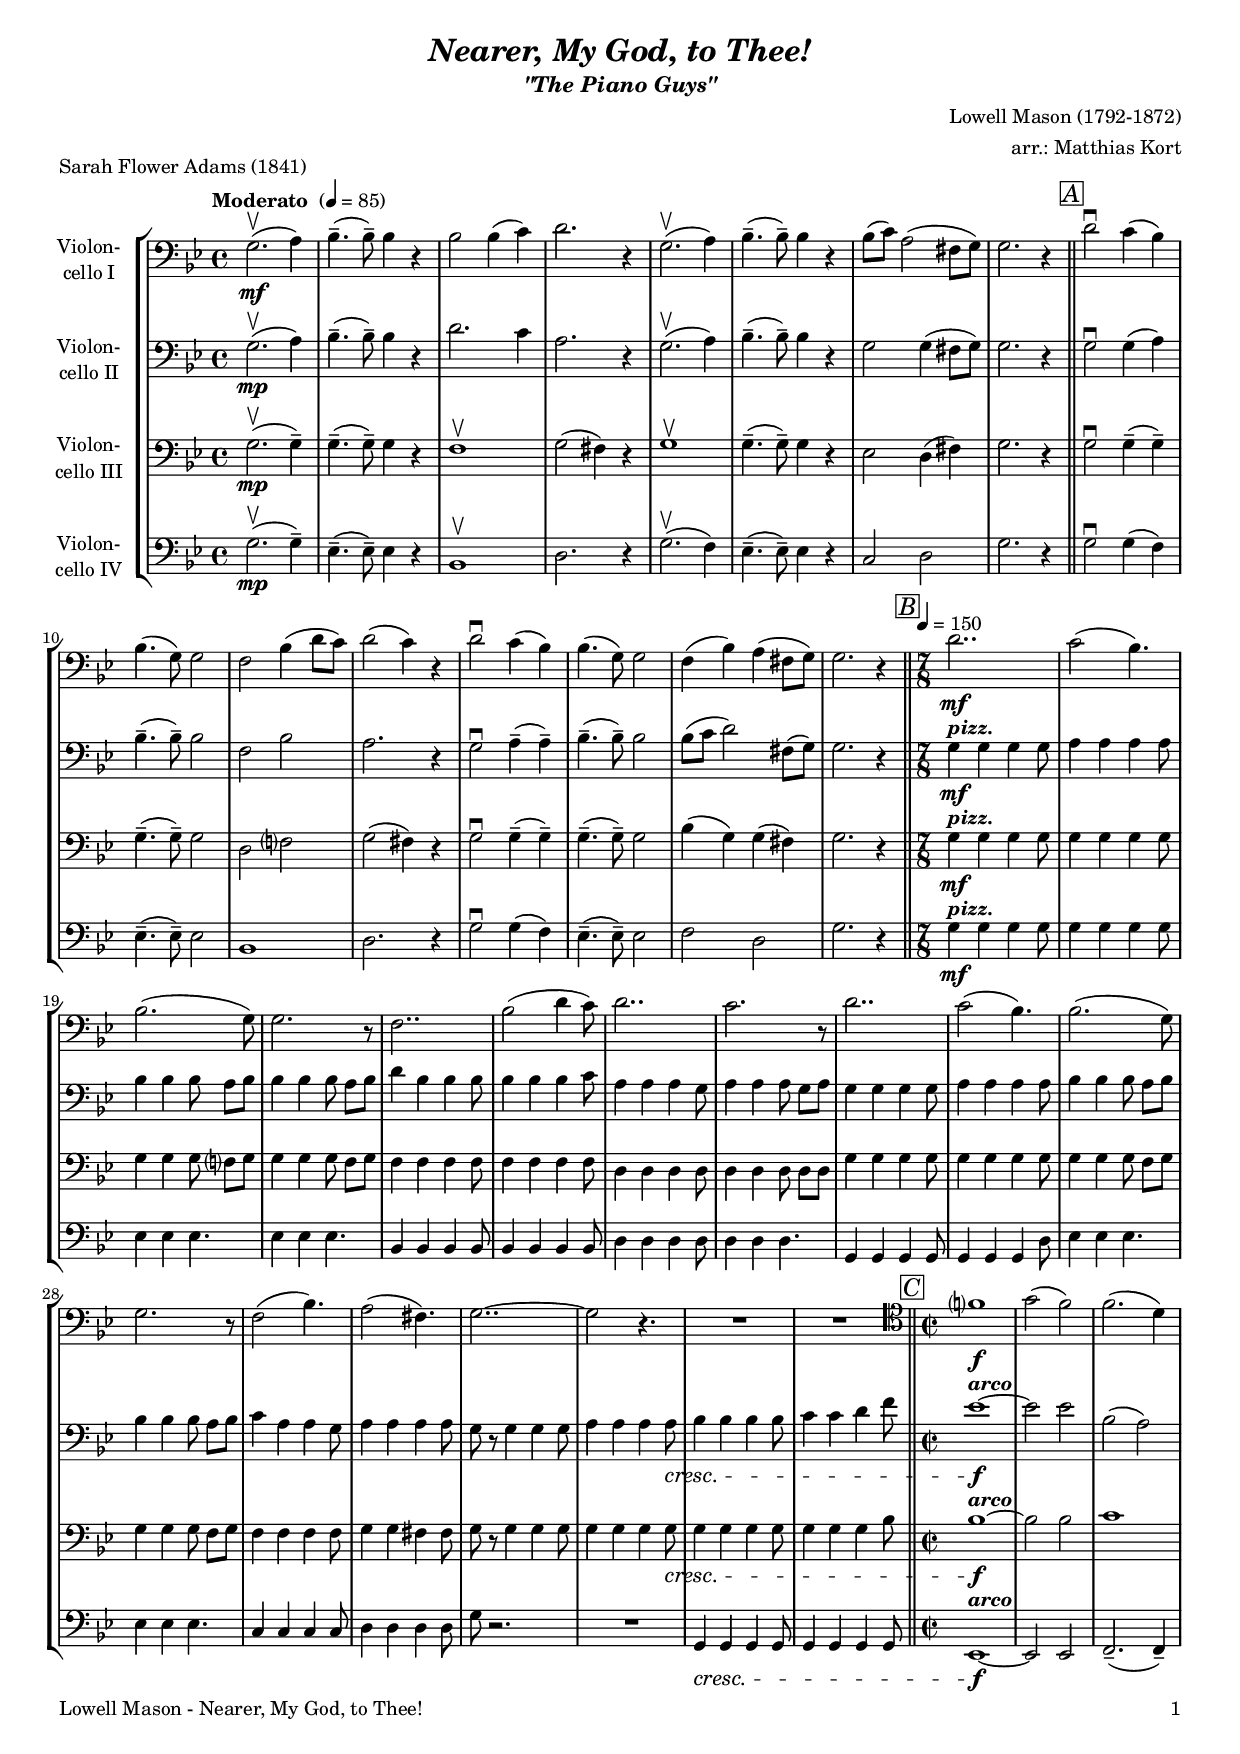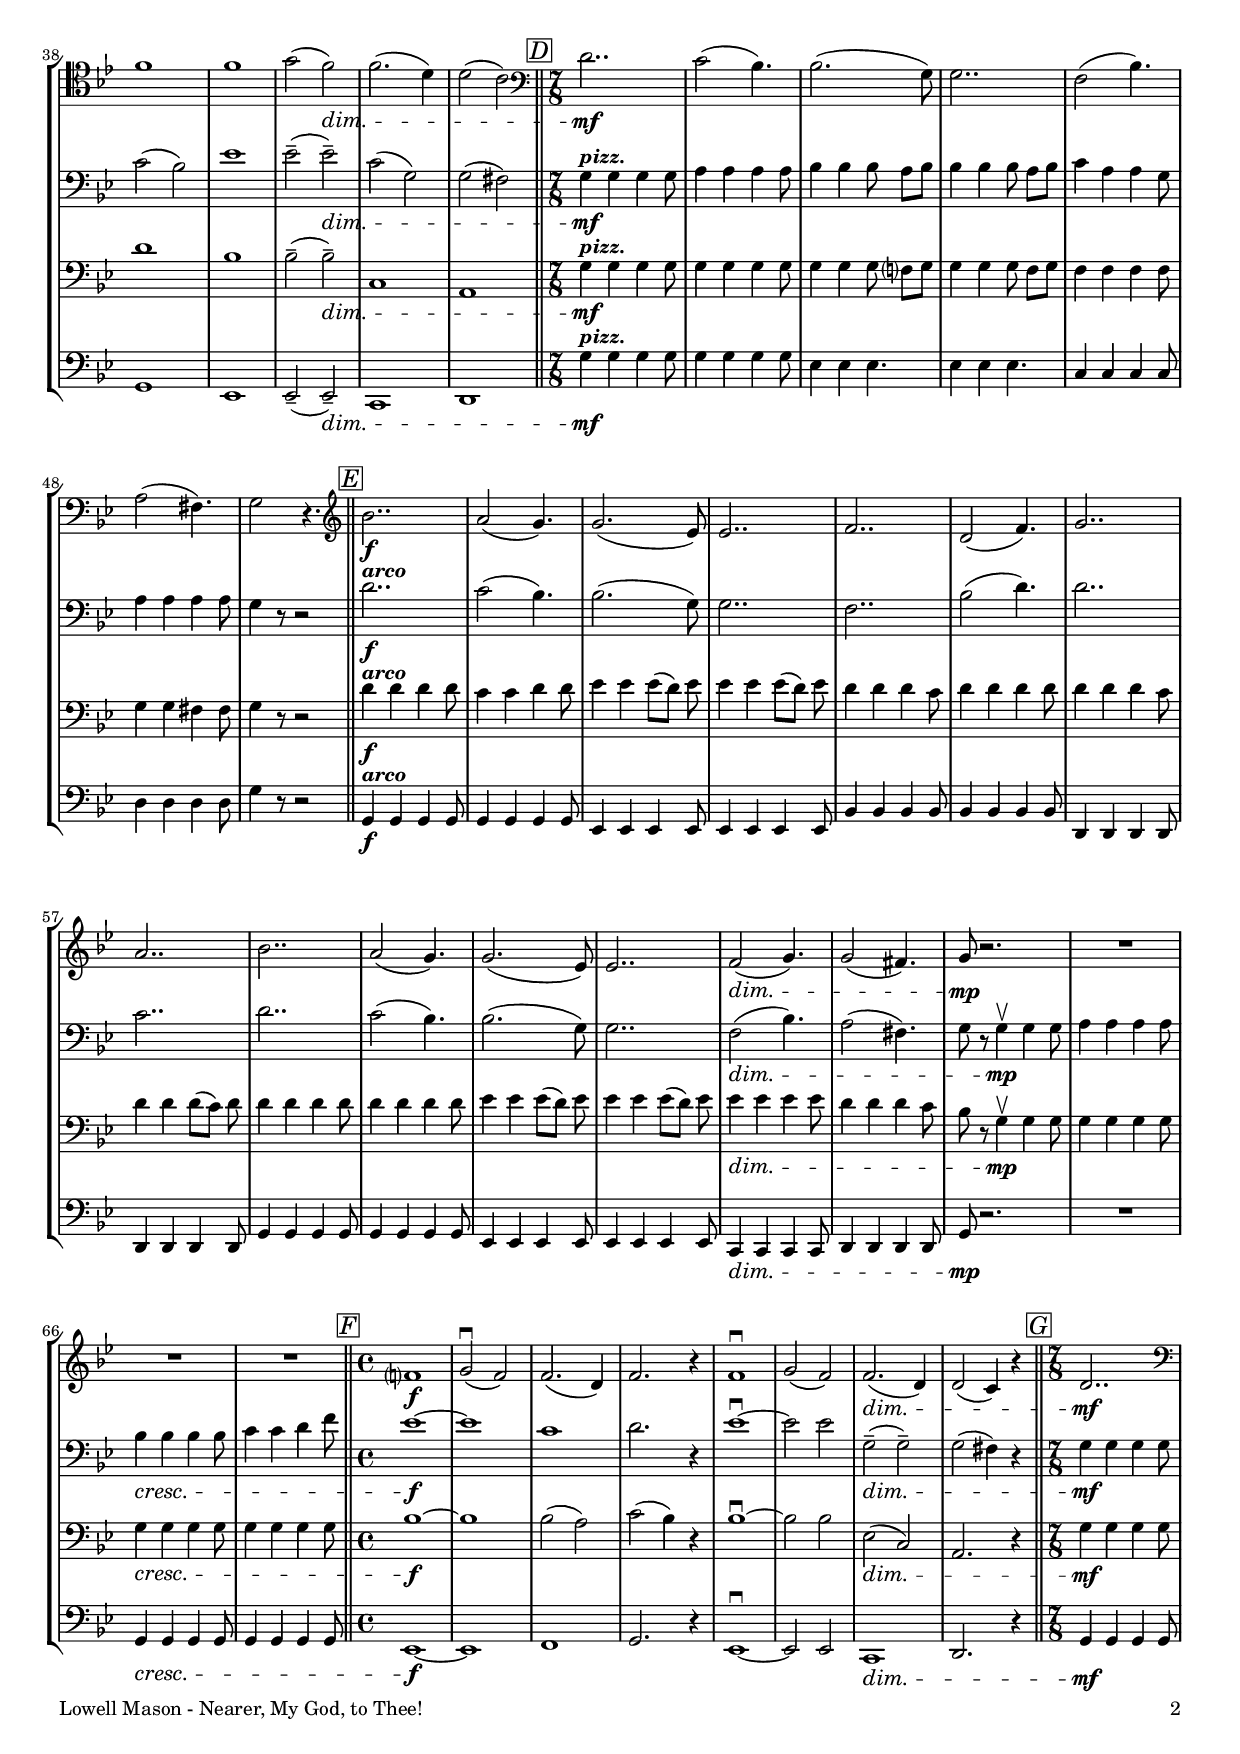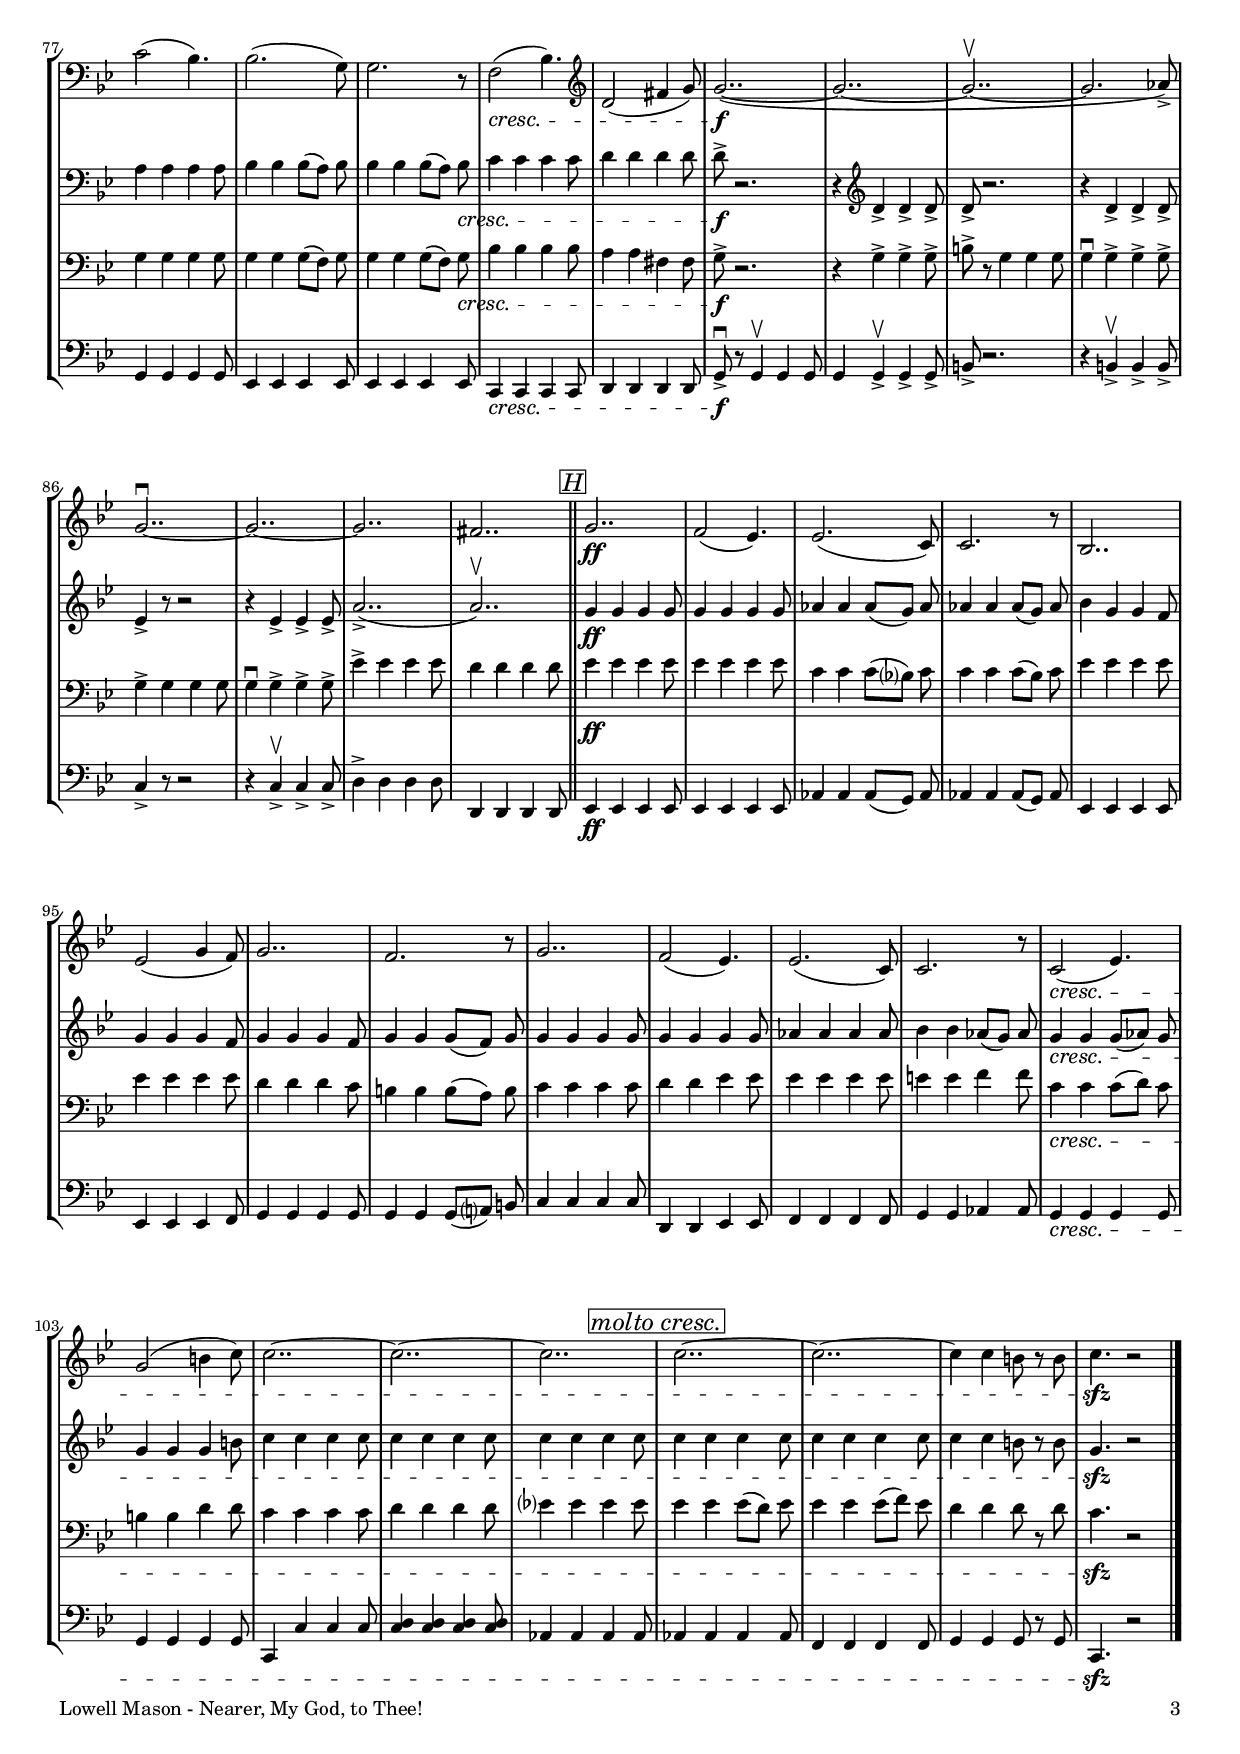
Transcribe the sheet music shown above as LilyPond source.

\version "2.20.2"
\include "deutsch.ly"

#(set-global-staff-size 17)

\header {
  title     = \markup \bold \italic "Nearer, My God, to Thee!"
  subtitle  = \markup \italic "\"The Piano Guys\""
  composer  = "Lowell Mason (1792-1872)"
  arranger  = "arr.: Matthias Kort"
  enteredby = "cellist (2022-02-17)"
  piece     = "Sarah Flower Adams (1841)"
}

voiceconsts = {
  \key b \major
  \time 4/4
  \clef "treble"
%  \numericTimeSignature
  \compressEmptyMeasures
  % Set default beaming for all staves
  \set Timing.beamExceptions = #'()
  \set Timing.baseMoment     = #(ly:make-moment 3 4)
  \set Timing.beatStructure  = #'(1)
  \tempo "Moderato " 4=85
}

mivl = "violin"
mipz = "pizzicato strings"
miba = "cello"

boxa = { \bar "||" \mark \markup \box \italic "A" }
boxb = { \bar "||" \mark \markup \box \italic "B"
	 \tempo 4=150 \time 7/8
         % Set default beaming for all staves
	 \set Timing.beamExceptions = #'()
	 \set Timing.baseMoment     = #(ly:make-moment 1 8)
	 \set Timing.beatStructure  = #'(2 2 1 2)
       }
boxc = { \bar "||" \mark \markup \box \italic "C" \time 2/2 }
boxd = { \bar "||" \mark \markup \box \italic "D" \time 7/8
         % Set default beaming for all staves
	 \set Timing.beamExceptions = #'()
	 \set Timing.baseMoment     = #(ly:make-moment 1 8)
	 \set Timing.beatStructure  = #'(2 2 1 2)
       }
boxe = { \bar "||" \mark \markup \box \italic "E"
         % Set default beaming for all staves
	 \set Timing.beamExceptions = #'()
	 \set Timing.baseMoment     = #(ly:make-moment 1 8)
	 \set Timing.beatStructure  = #'(2 2 2 1)
       }
boxf = { \bar "||" \mark \markup \box \italic "F" \time 4/4 }
boxg = { \bar "||" \mark \markup \box \italic "G" \time 7/8
         % Set default beaming for all staves
	 \set Timing.beamExceptions = #'()
	 \set Timing.baseMoment     = #(ly:make-moment 1 8)
	 \set Timing.beatStructure  = #'(2 2 2 1)	 
       }
boxh = { \bar "||" \mark \markup \box \italic "H" }

arco = \markup \bold \italic "arco"
mocr = \mark \markup \box \italic "molto cresc."
pizz = \markup \bold \italic "pizz."
pori = \mark \markup \box \italic "poco rit."
rit  = \mark \markup \box \italic "rit."

va = \relative c' {
  \voiceconsts
  \clef "bass"

  g2.(\upbow\mf a4)
  b4.(-- b8)-- b4 r
  b2 b4( c)
  d2. r4
  g,2.(\upbow a4)
  b4.(-- b8)-- b4 r
  b8( c) a2( fis8 g)
  g2. r4 \boxa
  d'2\downbow c4( b)

  b4.( g8) g2
  f b4( d8 c)
  d2( c4) r
  d2\downbow c4( b)
  b4.( g8) g2
  f4( b) a( fis8 g)
  g2. r4 \boxb
  d'2..\mf
  c2( b4.)
  b2.( g8)
  g2. r8

  f2..
  b2( d4 c8)
  d2..
  c2. r8
  d2..
  c2( b4.)
  b2.( g8)
  g2. r8
  f2( b4.)
  a2( fis4.)
  g2..~
  g2 r4.
  R8*14 \boxc \clef "tenor"
  f'?1\f
  g2( f)
  f2.( d4)
  f1
  f
  g2( f)\dim
  f2.( d4)
  d2( c) \boxd \clef "bass"
  d2..\mf
  c2( b4.)
  b2.( g8)
  g2..
  f2( b4.)

  a2( fis4.)
  g2 r4. \boxe \clef "treble"
  b'2..\f
  a2( g4.)
  g2.( es8)
  es2..
  f
  d2( f4.)
  g2..
  a
  b
  a2( g4.)
  g2.( es8)
  es2..

  f2(\dim g4.)
  g2( fis4.)
  g8\mp r2.
  R8*21 \boxf
  f?1\f
  g2(\downbow f)
  f2.( d4)
  f2. r4
  f1\downbow
  g2( f)
  f2.(\dim d4)
  d2( c4) r \boxg
  d2..\mf \clef "bass"

  c2( b4.)
  b2.( g8)
  g2. r8
  f2(\cresc b4.) \clef "treble"
  d2( fis4 g8)
  g2..(~\f
  g~
  g~\upbow
  g2. as8)->
  g2..~\downbow
  g~
  g
  fis \boxh
  g\ff

  f2( es4.)
  es2.( c8)
  c2. r8
  b2..
  es2( g4 f8)
  g2..
  f2. r8
  g2..
  f2( es4.)
  es2.( c8)
  c2. r8
  c2(\cresc es4.)
  g2( h4 c8)
  c2..~

  c~
  c \mocr
  c~
  c~
  c4 c h8 r h
  c4.\sfz r2 \bar "|."
}

vb = \relative c' {
  \voiceconsts
  \clef "bass"

  g2.(\upbow\mp a4)
  b4.(-- b8)-- b4 r
  d2. c4
  a2. r4
  g2.(\upbow a4)
  b4.(-- b8)-- b4 r
  g2 g4(  fis8 g)

  g2. r4 \boxa
  g2\downbow g4( a)
  b4.(-- b8)-- b2
  f b
  a2. r4
  g2\downbow a4(-- a)--
  b4.(-- b8)-- b2
  b8( c d2) fis,8( g)
  g2. r4 \boxb
  \set Staff.midiInstrument = \mipz
  g4^\pizz\mf g g g8
  a4 a a a8
  b4 b b8 a b
  b4 b b8 a b
  d4 b b b8
  b4 b b c8
  a4 a a g8
  a4 a a8 g a
  g4 g g g8
  a4 a a a8
  b4 b b8 a b
  b4 b b8 a b
  c4 a a g8
  a4 a a a8

  g r g4 g g8
  a4 a a a8\cresc
  b4 b b b8
  c4 c d f8 \boxc
  \set Staff.midiInstrument = \miba
  es1~^\arco\f
  es2 es
  b( a)
  c( b)
  es1

  es2(-- es)--\dim
  c( g)
  g( fis) \boxd
  \set Staff.midiInstrument = \mipz
  g4^\pizz\mf g g g8
  a4 a a a8
  b4 b b8 a b
  b4 b b8 a b
  c4 a a g8

  a4 a a a8
  g4 r8 r2 \boxe
  \set Staff.midiInstrument = \miba
  d'2..^\arco\f
  c2( b4.)
  b2.( g8)
  g2..
  f
  b2( d4.)
  d2..
  c
  d
  c2( b4.)

  b2.( g8)
  g2..
  f2(\dim b4.)
  a2( fis4.)
  g8 r g4\upbow\mp g g8
  a4 a a a8
  b4\cresc b b b8
  c4 c d f8 \boxf
  es1~\f

  es
  c
  d2. r4
  es1~\downbow
  es2 es
  g,(--\dim g)--
  g( fis4) r \boxg
  g4\mf g g g8
  a4 a a a8
  b4 b b8( a) b

  b4 b b8( a) b\cresc
  c4 c c c8
  d4 d d d8
  d->\f r2.
  r4 \clef "treble" d-> d-> d8->
  d-> r2.
  r4 d-> d-> d8->

  es4-> r8 r2
  r4 es4-> es-> es8->
  a2..(->
  a)\upbow \boxh
  g4\ff g g g8
  g4 g g g8
  as4 as as8( g) as
  as4 as as8( g) as

  b4 g g f8
  g4 g g f8
  g4 g g f8
  g4 g g8( f) g8
  g4 g g g8
  g4 g g g8
  as4 as as as8

  b4 b as8( g) as8
  g4\cresc g g8( as) g8
  g4 g g h8
  c4 c c c8
  c4 c c c8

  c4 c c c8 \mocr
  c4 c c c8

  c4 c c c8
  c4 c h8 r h
  g4.\sfz r2 \bar "|."
}

vc = \relative c' {
  \voiceconsts
  \clef "bass"

  g2.(\upbow\mp g4)--
  g4.(-- g8)-- g4 r
  f1\upbow
  g2( fis4) r
  g1\upbow
  g4.(-- g8)-- g4 r
  es2 d4( fis)
  g2. r4 \boxa
  g2\downbow g4(-- g)--

  g4.(-- g8)-- g2
  d f?
  g( fis4) r
  g2\downbow g4(-- g)--
  g4.(-- g8)-- g2
  b4( g) g( fis)
  g2. r4 \boxb
  \set Staff.midiInstrument = \mipz
  g4^\pizz\mf g g g8
  g4 g g g8

  g4 g g8 f? g
  g4 g g8 f g
  f4 f f f8
  f4 f f f8
  d4 d d d8
  d4 d d8 d d
  g4 g g g8
  g4 g g g8

  g4 g g8 f g
  g4 g g8 f g
  f4 f f f8
  g4 g fis fis8
  g r g4 g g8
  g4 g g g8\cresc
  g4 g g g8
  g4 g g b8 \boxc
  \set Staff.midiInstrument = \miba

  b1~^\arco\f
  b2 b
  c1
  d
  b
  b2(-- b)--\dim
  c,1
  a \boxd
  \set Staff.midiInstrument = \mipz
  g'4^\pizz\mf g g g8
  g4 g g g8
  g4 g g8 f? g
  g4 g g8 f g

  f4 f f f8
  g4 g fis fis8
  g4 r8 r2 \boxe
  \set Staff.midiInstrument = \miba
  d'4^\arco\f d d d8
  c4 c d d8
  es4 es es8( d) es
  es4 es es8( d) es

  d4 d d c8
  d4 d d d8
  d4 d d c8
  d4 d d8( c) d
  d4 d d d8
  d4 d d d8

  es4 es es8( d) es
  es4 es es8( d) es
  es4\dim es es es8
  d4 d d c8
  b r g4\upbow\mp g g8
  g4 g g g8
  g4\cresc g g g8

  g4 g g g8 \boxf
  b1~\f
  b
  b2( a)
  c( b4) r
  b1~\downbow
  b2 b
  es,(\dim c)
  a2. r4 \boxg
  g'4\mf g g g8
  g4 g g g8

  g4 g g8( f) g
  g4 g g8( f) g\cresc
  b4 b b b8
  a4 a fis4 fis8
  g->\f r2.
  r4 g-> g-> g8->
  h-> r g4 g g8
  g4\downbow g-> g-> g8->

  g4-> g g g8
  g4\downbow g-> g-> g8->
  es'4-> es es es8
  d4 d d d8 \boxh
  es4\ff es es es8
  es4 es es es8
  c4 c c8( b?) c

  c4 c c8( b) c
  es4 es es es8
  es4 es es es8
  d4 d d c8
  h4 h h8( a) h
  c4 c c c8
  d4 d es es8

  es4 es es es8
  e4 e f f8
  c4\cresc c c8( d) c
  h4 h d d8
  c4 c c c8
  d4 d d d8

  es?4 es es es8 \mocr
  es4 es es8( d) es
  es4 es es8( f) es
  d4 d d8 r d
  c4.\sfz r2 \bar "|."
}

vd = \relative c' {
  \voiceconsts
  \clef "bass"

  g2.(\upbow\mp g4)--
  es4.(-- es8)-- es4 r
  b1\upbow
  d2. r4
  g2.(\upbow f4)
  es4.(-- es8)-- es4 r
  c2 d
  g2. r4 \boxa

  g2\downbow g4( f)
  es4.(-- es8)-- es2
  b1
  d2. r4
  g2\downbow g4( f)
  es4.(-- es8)-- es2
  f d
  g2. r4 \boxb
  \set Staff.midiInstrument = \mipz
  g4^\pizz\mf g g g8
  g4 g g g8

  es4 es es4.
  es4 es es4.
  b4 b b b8
  b4 b b b8
  d4 d d d8
  d4 d d4.
  g,4 g g g8
  g4 g g d'8

  es4 es es4.
  es4 es es4.
  c4 c c c8
  d4 d d d8
  g r2.
  R8*7
  g,4\cresc g g g8
  g4 g g g8 \boxc
  \set Staff.midiInstrument = \miba

  es1~^\arco\f
  es2 es
  f2.(-- f4)--
  g1
  es
  es2(-- es)--\dim
  c1
  d \boxd
  \set Staff.midiInstrument = \mipz
  g'4^\pizz\mf g g g8
  g4 g g g8
  es4 es es4.

  es4 es es4.
  c4 c c c8
  d4 d d d8
  g4 r8 r2 \boxe
  \set Staff.midiInstrument = \miba
  g,4^\arco\f g g g8
  g4 g g g8
  es4 es es es8

  es4 es es es8
  b'4 b b b8
  b4 b b b8
  d,4 d d d8
  d4 d d d8
  g4 g g g8

  g4 g g g8
  es4 es es es8
  es4 es es es8
  c4\dim c c c8
  d4 d d d8
  g\mp r2.
  R8*7

  g4\cresc g g g8
  g4 g g g8 \boxf
  es1~\f
  es
  f
  g2. r4
  es1~\downbow
  es2 es
  c1\dim
  d2. r4 \boxg

  g\mf g g g8
  g4 g g g8
  es4 es es es8
  es4 es es es8
  c4\cresc c c c8
  d4 d d d8

  g->\downbow\f r g4\upbow g g8
  g4 g->\upbow g-> g8->
  h-> r2.
  r4 h->\upbow h-> h8->
  c4-> r8 r2
  r4 c->\upbow c-> c8->
  d4-> d d d8

  d,4 d d d8 \boxh
  es4\ff es es es8
  es4 es es es8
  as4 as as8( g) as
  as4 as as8( g) as

  es4 es es es8
  es4 es es f8
  g4 g g g8
  g4 g g8( a?) h
  c4 c c c8
  d,4 d es es8

  f4 f f f8
  g4 g as as8
  g4\cresc g g g8
  g4 g g g8
  c,4 c' c c8
  <c d>4 <c d> <c d> <c d>8

  as4 as as as8 \mocr
  as4 as as as8
  f4 f f f8
  g4 g g8 r g
  c,4.\sfz r2 \bar "|."
}


music = \new StaffGroup <<
      \new Staff {
	\set Staff.midiInstrument = \miba
	\set Staff.instrumentName = \markup \center-column { "Violon-" "cello I" }
	\transpose b b { \va }
      }

      \new Staff {
	\set Staff.midiInstrument = \miba
	\set Staff.instrumentName = \markup \center-column { "Violon-" "cello II" }
	\transpose b b { \vb }
      }

      \new Staff {
	\set Staff.midiInstrument = \miba
	\set Staff.instrumentName = \markup \center-column { "Violon-" "cello III" }
	\transpose b b { \vc }
      }

      \new Staff {
	\set Staff.midiInstrument = \miba
	\set Staff.instrumentName = \markup \center-column { "Violon-" "cello IV" }
	\transpose b b { \vd }
      }
>>

\book {
   \paper {
    print-page-number = ##t
    print-first-page-number = ##t
    ragged-last-bottom = ##f
    oddHeaderMarkup = \markup \null
    evenHeaderMarkup = \markup \null
    oddFooterMarkup = \markup {
      \fill-line {
        \on-the-fly #print-page-number-check-first
        "Lowell Mason - Nearer, My God, to Thee!" \fromproperty #'page:page-number-string
      }
    }
    evenFooterMarkup = \oddFooterMarkup
  } \score {
    \music
    \layout {}
  }

  \score {
    \unfoldRepeats \music

    \midi {
      \context {
        \Score
      }
    }
  }
}